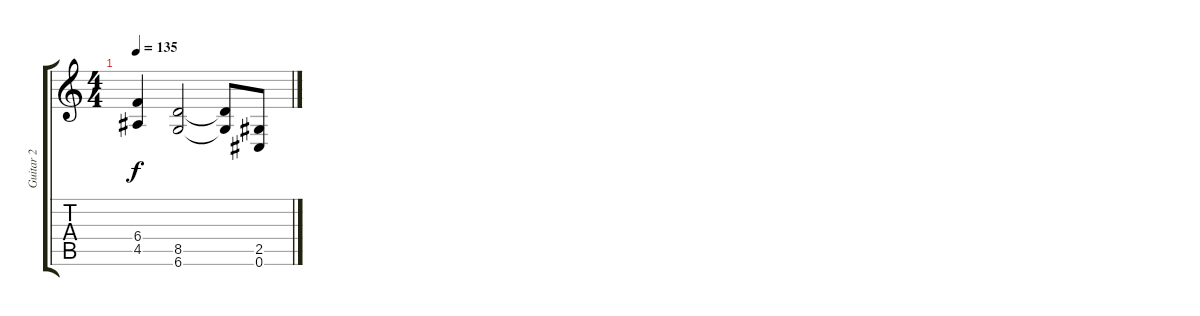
\track ("Guitar 2" "Guitar 2") {instrument distortionguitar}
\staff {score tabs}
\tuning (Db4 Ab3 E3 B2 Gb2 Db2) {hide}
\ts (4 4)
\tempo 135
\clef g2
\ks c
(6.4{t} 4.5{t}).4{dy f} (8.5 6.6).2 (8.5{t} 6.6{t}).8 (2.5 0.6).8
